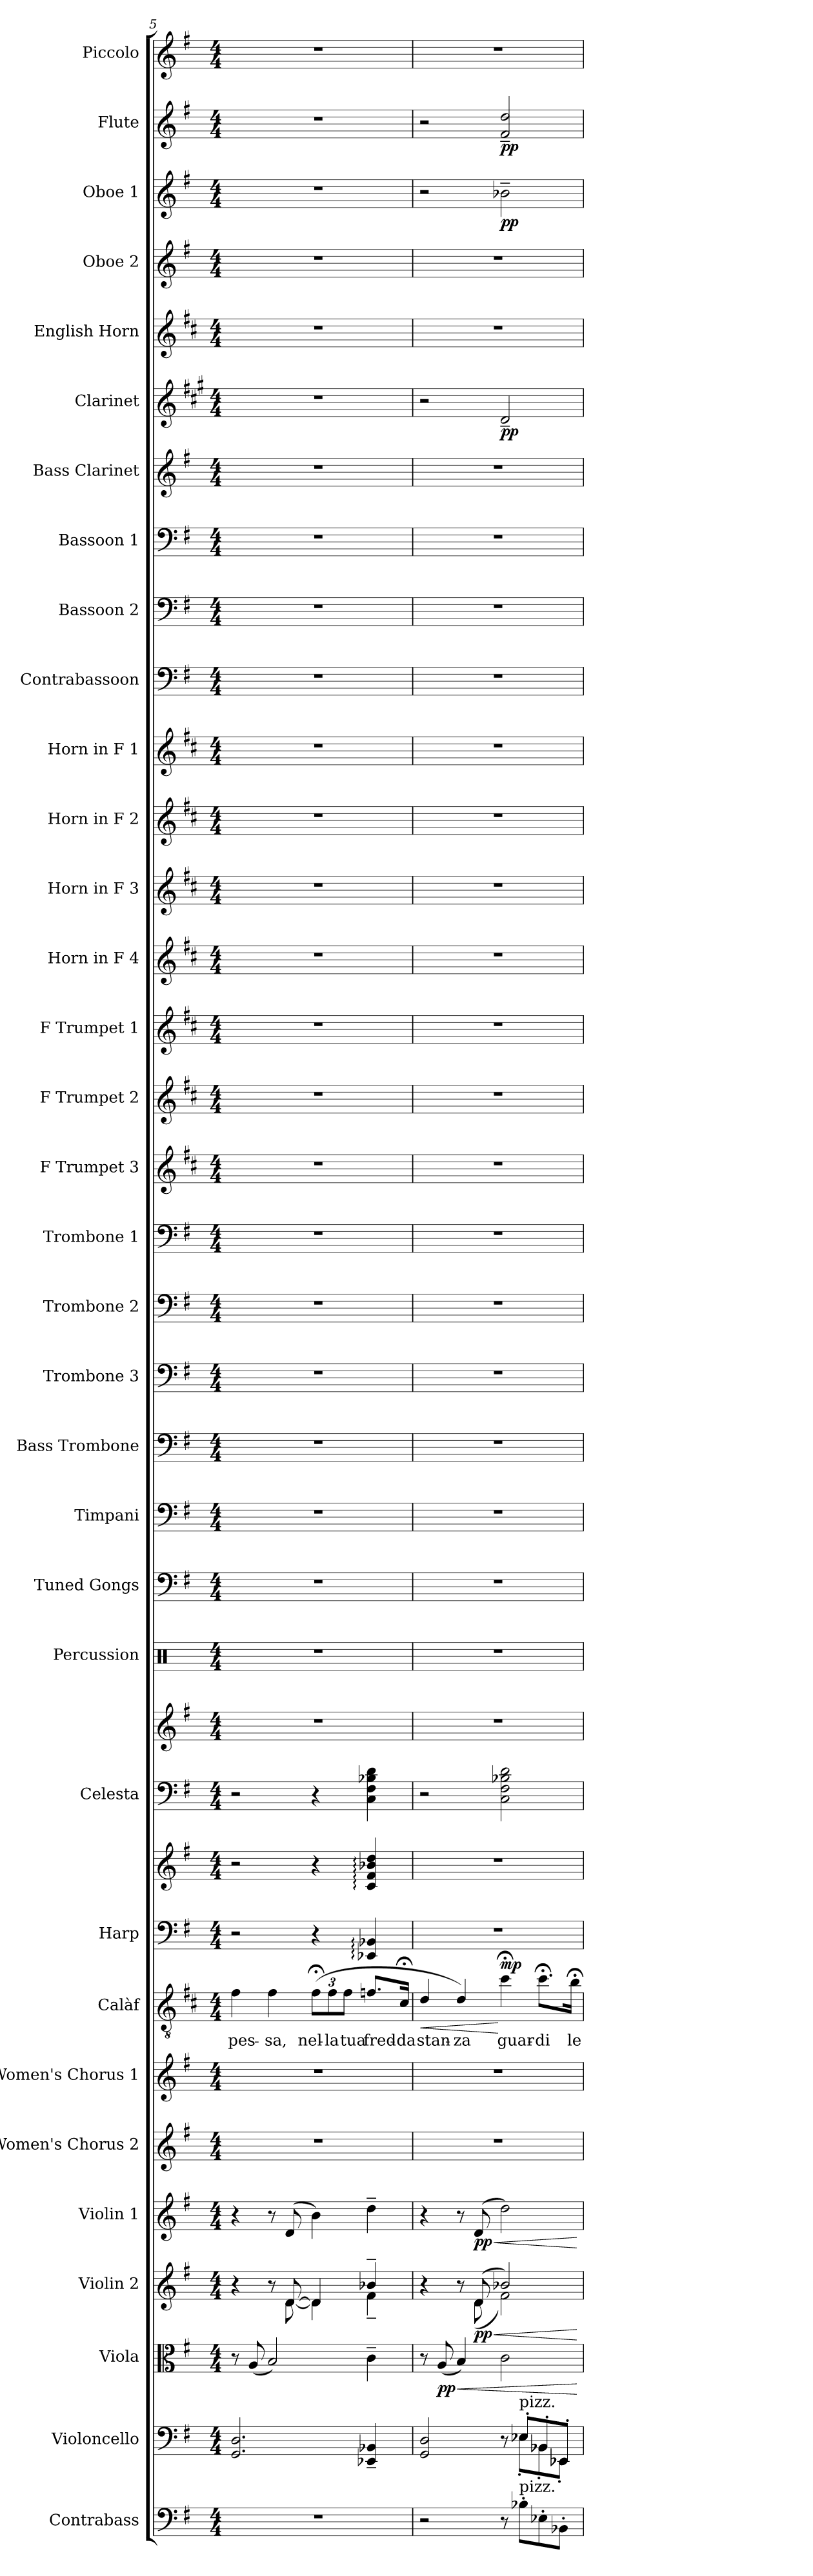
**kern	**kern	**kern	**dynam	**kern	**dynam	**kern	**dynam	**kern	**kern	**kern	**text	**dynam	**kern	**kern	**kern	**kern	**kern	**kern	**kern	**kern	**kern	**kern	**kern	**kern	**kern	**kern	**kern	**kern	**kern	**kern	**kern	**kern	**kern	**kern	**kern	**dynam	**kern	**kern	**kern	**dynam	**kern	**dynam	**kern
*part34	*part33	*part32	*part32	*part31	*part31	*part30	*part30	*part29	*part28	*part27	*part27	*part27	*part26	*part26	*part25	*part25	*part24	*part23	*part22	*part21	*part20	*part19	*part18	*part17	*part16	*part15	*part14	*part13	*part12	*part11	*part10	*part9	*part8	*part7	*part6	*part6	*part5	*part4	*part3	*part3	*part2	*part2	*part1
*staff36	*staff35	*staff34	*staff34	*staff33	*staff33	*staff32	*staff32	*staff31	*staff30	*staff29	*staff29	*staff29	*staff28	*staff27	*staff26	*staff25	*staff24	*staff23	*staff22	*staff21	*staff20	*staff19	*staff18	*staff17	*staff16	*staff15	*staff14	*staff13	*staff12	*staff11	*staff10	*staff9	*staff8	*staff7	*staff6	*staff6	*staff5	*staff4	*staff3	*staff3	*staff2	*staff2	*staff1
*I"Contrabass	*I"Violoncello	*I"Viola	*	*I"Violin 2	*	*I"Violin 1	*	*I"Women's Chorus 2	*I"Women's Chorus 1	*I"Calàf	*	*	*I"Harp	*	*I"Celesta	*	*I"Percussion	*I"Tuned Gongs	*I"Timpani	*I"Bass Trombone	*I"Trombone 3	*I"Trombone 2	*I"Trombone 1	*I"F Trumpet 3	*I"F Trumpet 2	*I"F Trumpet 1	*I"Horn in F 4	*I"Horn in F 3	*I"Horn in F 2	*I"Horn in F 1	*I"Contrabassoon	*I"Bassoon 2	*I"Bassoon 1	*I"Bass Clarinet	*I"Clarinet	*	*I"English Horn	*I"Oboe 2	*I"Oboe 1	*	*I"Flute	*	*I"Piccolo
*I'Cb.	*I'Vc.	*I'Vla.	*	*I'Vln. 2	*	*I'Vln. 1	*	*I'W. Ch. 2	*I'W. Ch. 1	*I'C.	*	*	*I'Hrp.	*	*I'Cel.	*	*I'Perc.	*I'Td. Gon.	*I'Timp.	*I'B. Tbn.	*I'Tbn. 3	*I'Tbn. 2	*I'Tbn. 1	*I'F Tpt. 3	*I'F Tpt. 2	*I'F Tpt. 1	*	*	*	*	*I'Cbsn.	*I'Bsn. 2	*I'Bsn. 1	*I'B. Cl.	*I'Cl.	*	*I'E. Hn.	*I'Ob. 2	*I'Ob. 1	*	*I'Fl.	*	*I'Picc.
*clefF4	*clefF4	*clefC3	*	*clefG2	*	*clefG2	*	*clefG2	*clefG2	*clefGv2	*	*	*clefF4	*clefG2	*clefF4	*clefG2	*clefX	*clefF4	*clefF4	*clefF4	*clefF4	*clefF4	*clefF4	*clefG2	*clefG2	*clefG2	*clefG2	*clefG2	*clefG2	*clefG2	*clefF4	*clefF4	*clefF4	*clefG2	*clefG2	*	*clefG2	*clefG2	*clefG2	*	*clefG2	*	*clefG2
*ITrd7c12	*	*	*	*	*	*	*	*	*	*ITrd4c7	*	*	*	*	*ITrd-7c-12	*ITrd-7c-12	*	*	*	*	*	*	*	*ITrd-3c-5	*ITrd-3c-5	*ITrd-3c-5	*ITrd4c7	*ITrd4c7	*ITrd4c7	*ITrd4c7	*ITrd7c12	*	*	*ITrd8c14	*ITrd1c2	*	*ITrd4c7	*	*	*	*	*	*ITrd-7c-12
*k[f#]	*k[f#]	*k[f#]	*	*k[f#]	*	*k[f#]	*	*k[f#]	*k[f#]	*k[f#]	*	*	*k[f#]	*k[f#]	*k[f#]	*k[f#]	*k[]	*k[f#]	*k[f#]	*k[f#]	*k[f#]	*k[f#]	*k[f#]	*k[f#]	*k[f#]	*k[f#]	*k[f#]	*k[f#]	*k[f#]	*k[f#]	*k[f#]	*k[f#]	*k[f#]	*k[f#]	*k[f#]	*	*k[f#]	*k[f#]	*k[f#]	*	*k[f#]	*	*k[f#]
*M4/4	*M4/4	*M4/4	*	*M4/4	*	*M4/4	*	*M4/4	*M4/4	*M4/4	*	*	*M4/4	*M4/4	*M4/4	*M4/4	*M4/4	*M4/4	*M4/4	*M4/4	*M4/4	*M4/4	*M4/4	*M4/4	*M4/4	*M4/4	*M4/4	*M4/4	*M4/4	*M4/4	*M4/4	*M4/4	*M4/4	*M4/4	*M4/4	*	*M4/4	*M4/4	*M4/4	*	*M4/4	*	*M4/4
=5	=5	=5	=5	=5	=5	=5	=5	=5	=5	=5	=5	=5	=5	=5	=5	=5	=5	=5	=5	=5	=5	=5	=5	=5	=5	=5	=5	=5	=5	=5	=5	=5	=5	=5	=5	=5	=5	=5	=5	=5	=5	=5	=5
*	*	*	*	*^	*	*	*	*	*	*	*	*	*	*	*	*	*	*	*	*	*	*	*	*	*	*	*	*	*	*	*	*	*	*	*	*	*	*	*	*	*	*	*
!	!	!	!	!	!	!	!	!	!	!	!	!LO:LY:b	!	!	!	!	!	!	!	!	!	!	!	!	!	!	!	!	!	!	!	!	!	!	!	!	!	!	!	!	!	!	!	!
1r	2.GG/ 2.D/	8r	.	4r	4.ryy	.	4r	.	1r	1r	4B\	-pes-	.	2r	2r	2r	1r	1r	1r	1r	1r	1r	1r	1r	1r	1r	1r	1r	1r	1r	1r	1r	1r	1r	1r	1r	.	1r	1r	1r	.	1r	.	1r
.	.	(<8A/	.	.	.	.	.	.	.	.	.	.	.	.	.	.	.	.	.	.	.	.	.	.	.	.	.	.	.	.	.	.	.	.	.	.	.	.	.	.	.	.	.	.
!	!	!	!	!	!	!	!	!	!	!	!	!LO:LY:b	!	!	!	!	!	!	!	!	!	!	!	!	!	!	!	!	!	!	!	!	!	!	!	!	!	!	!	!	!	!	!	!
.	.	2B/)	.	8r	.	.	8r	.	.	.	4B\	-sa,	.	.	.	.	.	.	.	.	.	.	.	.	.	.	.	.	.	.	.	.	.	.	.	.	.	.	.	.	.	.	.	.
.	.	.	.	[8d/	[8d\	.	(>8d/	.	.	.	.	.	.	.	.	.	.	.	.	.	.	.	.	.	.	.	.	.	.	.	.	.	.	.	.	.	.	.	.	.	.	.	.	.
*	*	*	*	*	*	*	*	*	*	*	*Xbrackettup	*	*	*	*	*	*	*	*	*	*	*	*	*	*	*	*	*	*	*	*	*	*	*	*	*	*	*	*	*	*	*	*	*
!	!	!	!	!	!	!	!	!	!	!	!	!LO:LY:b	!	!	!	!	!	!	!	!	!	!	!	!	!	!	!	!	!	!	!	!	!	!	!	!	!	!	!	!	!	!	!	!
.	.	.	.	4d/]	4d\]	.	4b\)	.	.	.	(>12B;<\L	nel-	.	4r	4r	4r	.	.	.	.	.	.	.	.	.	.	.	.	.	.	.	.	.	.	.	.	.	.	.	.	.	.	.	.
!	!	!	!	!	!	!	!	!	!	!	!	!LO:LY:b	!	!	!	!	!	!	!	!	!	!	!	!	!	!	!	!	!	!	!	!	!	!	!	!	!	!	!	!	!	!	!	!
.	.	.	.	.	.	.	.	.	.	.	12B\	-la	.	.	.	.	.	.	.	.	.	.	.	.	.	.	.	.	.	.	.	.	.	.	.	.	.	.	.	.	.	.	.	.
!	!	!	!	!	!	!	!	!	!	!	!	!LO:LY:b	!	!	!	!	!	!	!	!	!	!	!	!	!	!	!	!	!	!	!	!	!	!	!	!	!	!	!	!	!	!	!	!
.	.	.	.	.	.	.	.	.	.	.	12B\J	tua	.	.	.	.	.	.	.	.	.	.	.	.	.	.	.	.	.	.	.	.	.	.	.	.	.	.	.	.	.	.	.	.
!	!	!	!	!	!	!	!	!	!	!	!	!LO:LY:b	!	!	!	!	!	!	!	!	!	!	!	!	!	!	!	!	!	!	!	!	!	!	!	!	!	!	!	!	!	!	!	!
.	4EE-X/~ 4BB-X/~	4c~\	.	4b-X~/	4f#~\	.	4dd~\	.	.	.	8.B-X/L	fred-	.	4EE-X/: 4BB-X/:	4c/: 4f#/: 4b-X/: 4dd/:	4c\ 4f#\ 4b-X\ 4dd\	.	.	.	.	.	.	.	.	.	.	.	.	.	.	.	.	.	.	.	.	.	.	.	.	.	.	.	.
!	!	!	!	!	!	!	!	!	!	!	!	!LO:LY:b	!	!	!	!	!	!	!	!	!	!	!	!	!	!	!	!	!	!	!	!	!	!	!	!	!	!	!	!	!	!	!	!
.	.	.	.	.	.	.	.	.	.	.	16F#;</Jk	-da	.	.	.	.	.	.	.	.	.	.	.	.	.	.	.	.	.	.	.	.	.	.	.	.	.	.	.	.	.	.	.	.
=6	=6	=6	=6	=6	=6	=6	=6	=6	=6	=6	=6	=6	=6	=6	=6	=6	=6	=6	=6	=6	=6	=6	=6	=6	=6	=6	=6	=6	=6	=6	=6	=6	=6	=6	=6	=6	=6	=6	=6	=6	=6	=6	=6	=6
*	*^	*	*	*	*	*	*	*	*	*	*	*	*	*	*	*	*	*	*	*	*	*	*	*	*	*	*	*	*	*	*	*	*	*	*	*	*	*	*	*	*	*	*	*
!	!	!	!	!	!	!	!	!	!	!	!	!	!LO:LY:b	!LO:HP:b	!	!	!	!	!	!	!	!	!	!	!	!	!	!	!	!	!	!	!	!	!	!	!	!	!	!	!	!	!	!	!
2r	2GG/ 2D/	8ryy	8r	.	4r	4.ryy	.	4r	.	1r	1r	4G/	stan-	<	1r	1r	2r	1r	1r	1r	1r	1r	1r	1r	1r	1r	1r	1r	1r	1r	1r	1r	1r	1r	1r	1r	2r	.	1r	1r	2r	.	2r	.	1r
!	!	!	!	!LO:HP:b	!	!	!	!	!	!	!	!	!	!	!	!	!	!	!	!	!	!	!	!	!	!	!	!	!	!	!	!	!	!	!	!	!	!	!	!	!	!	!	!	!
!	!	!	!	!LO:DY:n=1:b	!	!	!	!	!	!	!	!	!	!	!	!	!	!	!	!	!	!	!	!	!	!	!	!	!	!	!	!	!	!	!	!	!	!	!	!	!	!	!	!	!
*	*v	*v	*	*	*	*	*	*	*	*	*	*	*	*	*	*	*	*	*	*	*	*	*	*	*	*	*	*	*	*	*	*	*	*	*	*	*	*	*	*	*	*	*	*	*
.	.	(<8A/	< pp	.	.	.	.	.	.	.	.	.	.	.	.	.	.	.	.	.	.	.	.	.	.	.	.	.	.	.	.	.	.	.	.	.	.	.	.	.	.	.	.	.
!	!	!	!	!	!	!	!	!	!	!	!	!LO:LY:b	!	!	!	!	!	!	!	!	!	!	!	!	!	!	!	!	!	!	!	!	!	!	!	!	!	!	!	!	!	!	!	!
.	.	4B/)	.	8r	.	.	8r	.	.	.	4G/)	-za	.	.	.	.	.	.	.	.	.	.	.	.	.	.	.	.	.	.	.	.	.	.	.	.	.	.	.	.	.	.	.	.
!	!	!	!	!	!	!LO:HP:b	!	!LO:HP:b	!	!	!	!	!	!	!	!	!	!	!	!	!	!	!	!	!	!	!	!	!	!	!	!	!	!	!	!	!	!	!	!	!	!	!	!
!	!	!	!	!	!	!LO:DY:n=1:b	!	!LO:DY:n=1:b	!	!	!	!	!	!	!	!	!	!	!	!	!	!	!	!	!	!	!	!	!	!	!	!	!	!	!	!	!	!	!	!	!	!	!	!
.	.	.	.	(>8d/	(<8d\	< pp	(>8d/	< pp	.	.	.	.	.	.	.	.	.	.	.	.	.	.	.	.	.	.	.	.	.	.	.	.	.	.	.	.	.	.	.	.	.	.	.	.
!	!	!	!	!	!	!	!	!	!	!	!	!LO:LY:b	!LO:DY:n=1:a	!	!	!	!	!	!	!	!	!	!	!	!	!	!	!	!	!	!	!	!	!	!	!	!LO:DY:b	!	!	!	!LO:DY:b	!	!LO:DY:b	!
8r	8r	2c\	.	2b-X/)	2f#\)	.	2dd\)	.	.	.	4f#;<\	guar-	[ mp	.	.	2c\ 2f#\ 2b-X\ 2dd\	.	.	.	.	.	.	.	.	.	.	.	.	.	.	.	.	.	.	.	2c~/	pp	.	.	2b-X~\	pp	2f#/~ 2dd/~	pp	.
*	*^	*	*	*	*	*	*	*	*	*	*	*	*	*	*	*	*	*	*	*	*	*	*	*	*	*	*	*	*	*	*	*	*	*	*	*	*	*	*	*	*	*	*	*
!	!LO:TX:a:t=pizz.	!	!	!	!	!	!	!	!	!	!	!	!	!	!	!	!	!	!	!	!	!	!	!	!	!	!	!	!	!	!	!	!	!	!	!	!	!	!	!	!	!	!	!	!
!LO:TX:a:t=pizz.	!	!	!	!	!	!	!	!	!	!	!	!	!	!	!	!	!	!	!	!	!	!	!	!	!	!	!	!	!	!	!	!	!	!	!	!	!	!	!	!	!	!	!	!	!
8BB-X'\L	8E-X'/L	8E-'\L	.	.	.	.	.	.	.	.	.	.	.	.	.	.	.	.	.	.	.	.	.	.	.	.	.	.	.	.	.	.	.	.	.	.	.	.	.	.	.	.	.	.	.
!	!	!	!	!	!	!	!	!	!	!	!	!	!LO:LY:b	!	!	!	!	!	!	!	!	!	!	!	!	!	!	!	!	!	!	!	!	!	!	!	!	!	!	!	!	!	!	!	!
8EE-X'\	8BB-X'/	8BB-'\	.	.	.	.	.	.	.	.	.	8.f#;<\L	-di	.	.	.	.	.	.	.	.	.	.	.	.	.	.	.	.	.	.	.	.	.	.	.	.	.	.	.	.	.	.	.	.
8BBB-X'\J	8EE-X'/J	8EE-'\J	.	.	.	.	.	.	.	.	.	.	.	.	.	.	.	.	.	.	.	.	.	.	.	.	.	.	.	.	.	.	.	.	.	.	.	.	.	.	.	.	.	.	.
!	!	!	!	!	!	!	!	!	!	!	!	!	!LO:LY:b	!	!	!	!	!	!	!	!	!	!	!	!	!	!	!	!	!	!	!	!	!	!	!	!	!	!	!	!	!	!	!	!
.	.	.	.	.	.	.	.	.	.	.	.	16e;<\Jk	le	.	.	.	.	.	.	.	.	.	.	.	.	.	.	.	.	.	.	.	.	.	.	.	.	.	.	.	.	.	.	.	.
*	*v	*v	*	*	*v	*v	*	*	*	*	*	*	*	*	*	*	*	*	*	*	*	*	*	*	*	*	*	*	*	*	*	*	*	*	*	*	*	*	*	*	*	*	*	*	*
.	.	.	[	.	[	.	[	.	.	.	.	.	.	.	.	.	.	.	.	.	.	.	.	.	.	.	.	.	.	.	.	.	.	.	.	.	.	.	.	.	.	.	.
=	=	=	=	=	=	=	=	=	=	=	=	=	=	=	=	=	=	=	=	=	=	=	=	=	=	=	=	=	=	=	=	=	=	=	=	=	=	=	=	=	=	=	=
*-	*-	*-	*-	*-	*-	*-	*-	*-	*-	*-	*-	*-	*-	*-	*-	*-	*-	*-	*-	*-	*-	*-	*-	*-	*-	*-	*-	*-	*-	*-	*-	*-	*-	*-	*-	*-	*-	*-	*-	*-	*-	*-	*-
